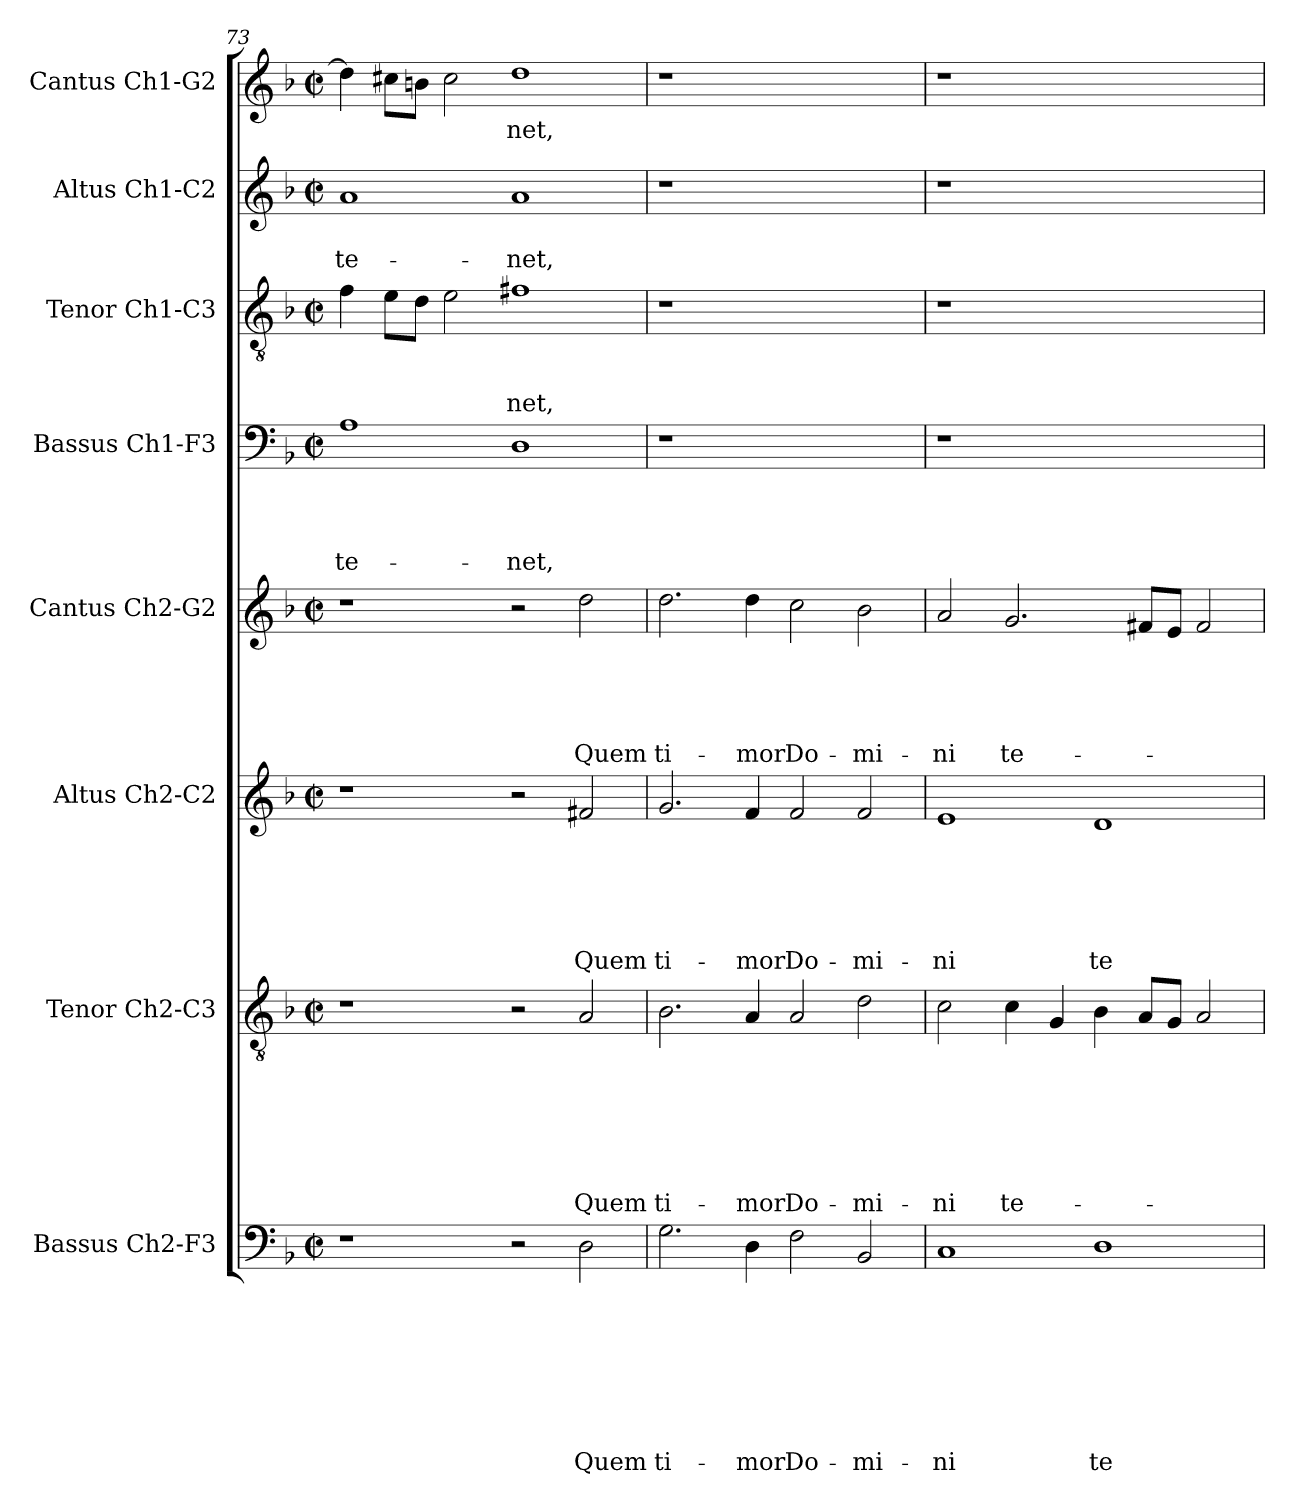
**kern	**text	**text	**text	**text	**text	**text	**text	**text	**kern	**text	**text	**text	**text	**text	**text	**text	**kern	**text	**text	**text	**text	**text	**text	**kern	**text	**text	**text	**text	**text	**kern	**text	**text	**text	**text	**kern	**text	**text	**text	**kern	**text	**text	**kern	**text
*part8	*part8	*part8	*part8	*part8	*part8	*part8	*part8	*part8	*part7	*part7	*part7	*part7	*part7	*part7	*part7	*part7	*part6	*part6	*part6	*part6	*part6	*part6	*part6	*part5	*part5	*part5	*part5	*part5	*part5	*part4	*part4	*part4	*part4	*part4	*part3	*part3	*part3	*part3	*part2	*part2	*part2	*part1	*part1
*staff8	*staff8	*staff8	*staff8	*staff8	*staff8	*staff8	*staff8	*staff8	*staff7	*staff7	*staff7	*staff7	*staff7	*staff7	*staff7	*staff7	*staff6	*staff6	*staff6	*staff6	*staff6	*staff6	*staff6	*staff5	*staff5	*staff5	*staff5	*staff5	*staff5	*staff4	*staff4	*staff4	*staff4	*staff4	*staff3	*staff3	*staff3	*staff3	*staff2	*staff2	*staff2	*staff1	*staff1
*I"Bassus Ch2-F3	*	*	*	*	*	*	*	*	*I"Tenor Ch2-C3	*	*	*	*	*	*	*	*I"Altus Ch2-C2	*	*	*	*	*	*	*I"Cantus Ch2-G2	*	*	*	*	*	*I"Bassus Ch1-F3	*	*	*	*	*I"Tenor Ch1-C3	*	*	*	*I"Altus Ch1-C2	*	*	*I"Cantus Ch1-G2	*
*I'B2	*	*	*	*	*	*	*	*	*I'T2	*	*	*	*	*	*	*	*I'A2	*	*	*	*	*	*	*I'C2	*	*	*	*	*	*I'B	*	*	*	*	*I'T	*	*	*	*I'A	*	*	*I'C	*
*clefF4	*	*	*	*	*	*	*	*	*clefGv2	*	*	*	*	*	*	*	*clefG2	*	*	*	*	*	*	*clefG2	*	*	*	*	*	*clefF4	*	*	*	*	*clefGv2	*	*	*	*clefG2	*	*	*clefG2	*
*k[b-]	*	*	*	*	*	*	*	*	*k[b-]	*	*	*	*	*	*	*	*k[b-]	*	*	*	*	*	*	*k[b-]	*	*	*	*	*	*k[b-]	*	*	*	*	*k[b-]	*	*	*	*k[b-]	*	*	*k[b-]	*
*F:	*	*	*	*	*	*	*	*	*F:	*	*	*	*	*	*	*	*F:	*	*	*	*	*	*	*F:	*	*	*	*	*	*F:	*	*	*	*	*F:	*	*	*	*F:	*	*	*F:	*
*M2/2	*	*	*	*	*	*	*	*	*M2/2	*	*	*	*	*	*	*	*M2/2	*	*	*	*	*	*	*M2/2	*	*	*	*	*	*M2/2	*	*	*	*	*M2/2	*	*	*	*M2/2	*	*	*M2/2	*
*met(c|)	*	*	*	*	*	*	*	*	*met(c|)	*	*	*	*	*	*	*	*met(c|)	*	*	*	*	*	*	*met(c|)	*	*	*	*	*	*met(c|)	*	*	*	*	*met(c|)	*	*	*	*met(c|)	*	*	*met(c|)	*
=73	=73	=73	=73	=73	=73	=73	=73	=73	=73	=73	=73	=73	=73	=73	=73	=73	=73	=73	=73	=73	=73	=73	=73	=73	=73	=73	=73	=73	=73	=73	=73	=73	=73	=73	=73	=73	=73	=73	=73	=73	=73	=73	=73
!	!	!	!	!	!	!	!	!	!	!	!	!	!	!	!	!	!	!	!	!	!	!	!	!	!	!	!	!	!	!	!	!	!	!LO:LY:b	!	!	!	!	!	!	!LO:LY:b	!	!
1r	.	.	.	.	.	.	.	.	1r	.	.	.	.	.	.	.	1r	.	.	.	.	.	.	1r	.	.	.	.	.	1A	.	.	.	te-	4f\	.	.	.	1a	.	te-	4dd\]	.
.	.	.	.	.	.	.	.	.	.	.	.	.	.	.	.	.	.	.	.	.	.	.	.	.	.	.	.	.	.	.	.	.	.	.	8e\L	.	.	.	.	.	.	8cc#X\L	.
.	.	.	.	.	.	.	.	.	.	.	.	.	.	.	.	.	.	.	.	.	.	.	.	.	.	.	.	.	.	.	.	.	.	.	8d\J	.	.	.	.	.	.	8bn\J	.
.	.	.	.	.	.	.	.	.	.	.	.	.	.	.	.	.	.	.	.	.	.	.	.	.	.	.	.	.	.	.	.	.	.	.	2e\	.	.	.	.	.	.	2cc#\	.
!	!	!	!	!	!	!	!	!	!	!	!	!	!	!	!	!	!	!	!	!	!	!	!	!	!	!	!	!	!	!	!	!	!	!LO:LY:b	!	!	!	!LO:LY:b	!	!	!LO:LY:b	!	!LO:LY:b
2r	.	.	.	.	.	.	.	.	2r	.	.	.	.	.	.	.	2r	.	.	.	.	.	.	2r	.	.	.	.	.	1D	.	.	.	-net,	1f#X	.	.	-net,	1a	.	-net,	1dd	-net,
!	!	!	!	!	!	!	!	!LO:LY:b	!	!	!	!	!	!	!	!LO:LY:b	!	!	!	!	!	!	!LO:LY:b	!	!	!	!	!	!LO:LY:b	!	!	!	!	!	!	!	!	!	!	!	!	!	!
2D\	.	.	.	.	.	.	.	Quem	2A/	.	.	.	.	.	.	Quem	2f#X/	.	.	.	.	.	Quem	2dd\	.	.	.	.	Quem	.	.	.	.	.	.	.	.	.	.	.	.	.	.
=74	=74	=74	=74	=74	=74	=74	=74	=74	=74	=74	=74	=74	=74	=74	=74	=74	=74	=74	=74	=74	=74	=74	=74	=74	=74	=74	=74	=74	=74	=74	=74	=74	=74	=74	=74	=74	=74	=74	=74	=74	=74	=74	=74
!	!	!	!	!	!	!	!	!LO:LY:b	!	!	!	!	!	!	!	!LO:LY:b	!	!	!	!	!	!	!LO:LY:b	!	!	!	!	!	!LO:LY:b	!	!	!	!	!	!	!	!	!	!	!	!	!	!
2.G\	.	.	.	.	.	.	.	ti-	2.B-\	.	.	.	.	.	.	ti-	2.g/	.	.	.	.	.	ti-	2.dd\	.	.	.	.	ti-	1r	.	.	.	.	1r	.	.	.	1r	.	.	1r	.
!	!	!	!	!	!	!	!	!LO:LY:b	!	!	!	!	!	!	!	!LO:LY:b	!	!	!	!	!	!	!LO:LY:b	!	!	!	!	!	!LO:LY:b	!	!	!	!	!	!	!	!	!	!	!	!	!	!
4D\	.	.	.	.	.	.	.	-mor	4A/	.	.	.	.	.	.	-mor	4f/	.	.	.	.	.	-mor	4dd\	.	.	.	.	-mor	.	.	.	.	.	.	.	.	.	.	.	.	.	.
!	!	!	!	!	!	!	!	!LO:LY:b	!	!	!	!	!	!	!	!LO:LY:b	!	!	!	!	!	!	!LO:LY:b	!	!	!	!	!	!LO:LY:b	!	!	!	!	!	!	!	!	!	!	!	!	!	!
2F\	.	.	.	.	.	.	.	Do-	2A/	.	.	.	.	.	.	Do-	2f/	.	.	.	.	.	Do-	2cc\	.	.	.	.	Do-	1ryy	.	.	.	.	1ryy	.	.	.	1ryy	.	.	1ryy	.
!	!	!	!	!	!	!	!	!LO:LY:b	!	!	!	!	!	!	!	!LO:LY:b	!	!	!	!	!	!	!LO:LY:b	!	!	!	!	!	!LO:LY:b	!	!	!	!	!	!	!	!	!	!	!	!	!	!
2BB-/	.	.	.	.	.	.	.	-mi-	2d\	.	.	.	.	.	.	-mi-	2f/	.	.	.	.	.	-mi-	2b-\	.	.	.	.	-mi-	.	.	.	.	.	.	.	.	.	.	.	.	.	.
=75	=75	=75	=75	=75	=75	=75	=75	=75	=75	=75	=75	=75	=75	=75	=75	=75	=75	=75	=75	=75	=75	=75	=75	=75	=75	=75	=75	=75	=75	=75	=75	=75	=75	=75	=75	=75	=75	=75	=75	=75	=75	=75	=75
!	!	!	!	!	!	!	!	!LO:LY:b	!	!	!	!	!	!	!	!LO:LY:b	!	!	!	!	!	!	!LO:LY:b	!	!	!	!	!	!LO:LY:b	!	!	!	!	!	!	!	!	!	!	!	!	!	!
1C	.	.	.	.	.	.	.	-ni	2c\	.	.	.	.	.	.	-ni	1e	.	.	.	.	.	-ni	2a/	.	.	.	.	-ni	1r	.	.	.	.	1r	.	.	.	1r	.	.	1r	.
!	!	!	!	!	!	!	!	!	!	!	!	!	!	!	!	!LO:LY:b	!	!	!	!	!	!	!	!	!	!	!	!	!LO:LY:b	!	!	!	!	!	!	!	!	!	!	!	!	!	!
.	.	.	.	.	.	.	.	.	4c\	.	.	.	.	.	.	te-	.	.	.	.	.	.	.	2.g/	.	.	.	.	te-	.	.	.	.	.	.	.	.	.	.	.	.	.	.
.	.	.	.	.	.	.	.	.	4G/	.	.	.	.	.	.	.	.	.	.	.	.	.	.	.	.	.	.	.	.	.	.	.	.	.	.	.	.	.	.	.	.	.	.
!	!	!	!	!	!	!	!	!LO:LY:b	!	!	!	!	!	!	!	!	!	!	!	!	!	!	!LO:LY:b	!	!	!	!	!	!	!	!	!	!	!	!	!	!	!	!	!	!	!	!
1D	.	.	.	.	.	.	.	te-	4B-\	.	.	.	.	.	.	.	1d	.	.	.	.	.	te-	.	.	.	.	.	.	1ryy	.	.	.	.	1ryy	.	.	.	1ryy	.	.	1ryy	.
.	.	.	.	.	.	.	.	.	8A/L	.	.	.	.	.	.	.	.	.	.	.	.	.	.	8f#X/L	.	.	.	.	.	.	.	.	.	.	.	.	.	.	.	.	.	.	.
.	.	.	.	.	.	.	.	.	8G/J	.	.	.	.	.	.	.	.	.	.	.	.	.	.	8e/J	.	.	.	.	.	.	.	.	.	.	.	.	.	.	.	.	.	.	.
.	.	.	.	.	.	.	.	.	2A/	.	.	.	.	.	.	.	.	.	.	.	.	.	.	2f#/	.	.	.	.	.	.	.	.	.	.	.	.	.	.	.	.	.	.	.
=	=	=	=	=	=	=	=	=	=	=	=	=	=	=	=	=	=	=	=	=	=	=	=	=	=	=	=	=	=	=	=	=	=	=	=	=	=	=	=	=	=	=	=
*-	*-	*-	*-	*-	*-	*-	*-	*-	*-	*-	*-	*-	*-	*-	*-	*-	*-	*-	*-	*-	*-	*-	*-	*-	*-	*-	*-	*-	*-	*-	*-	*-	*-	*-	*-	*-	*-	*-	*-	*-	*-	*-	*-
